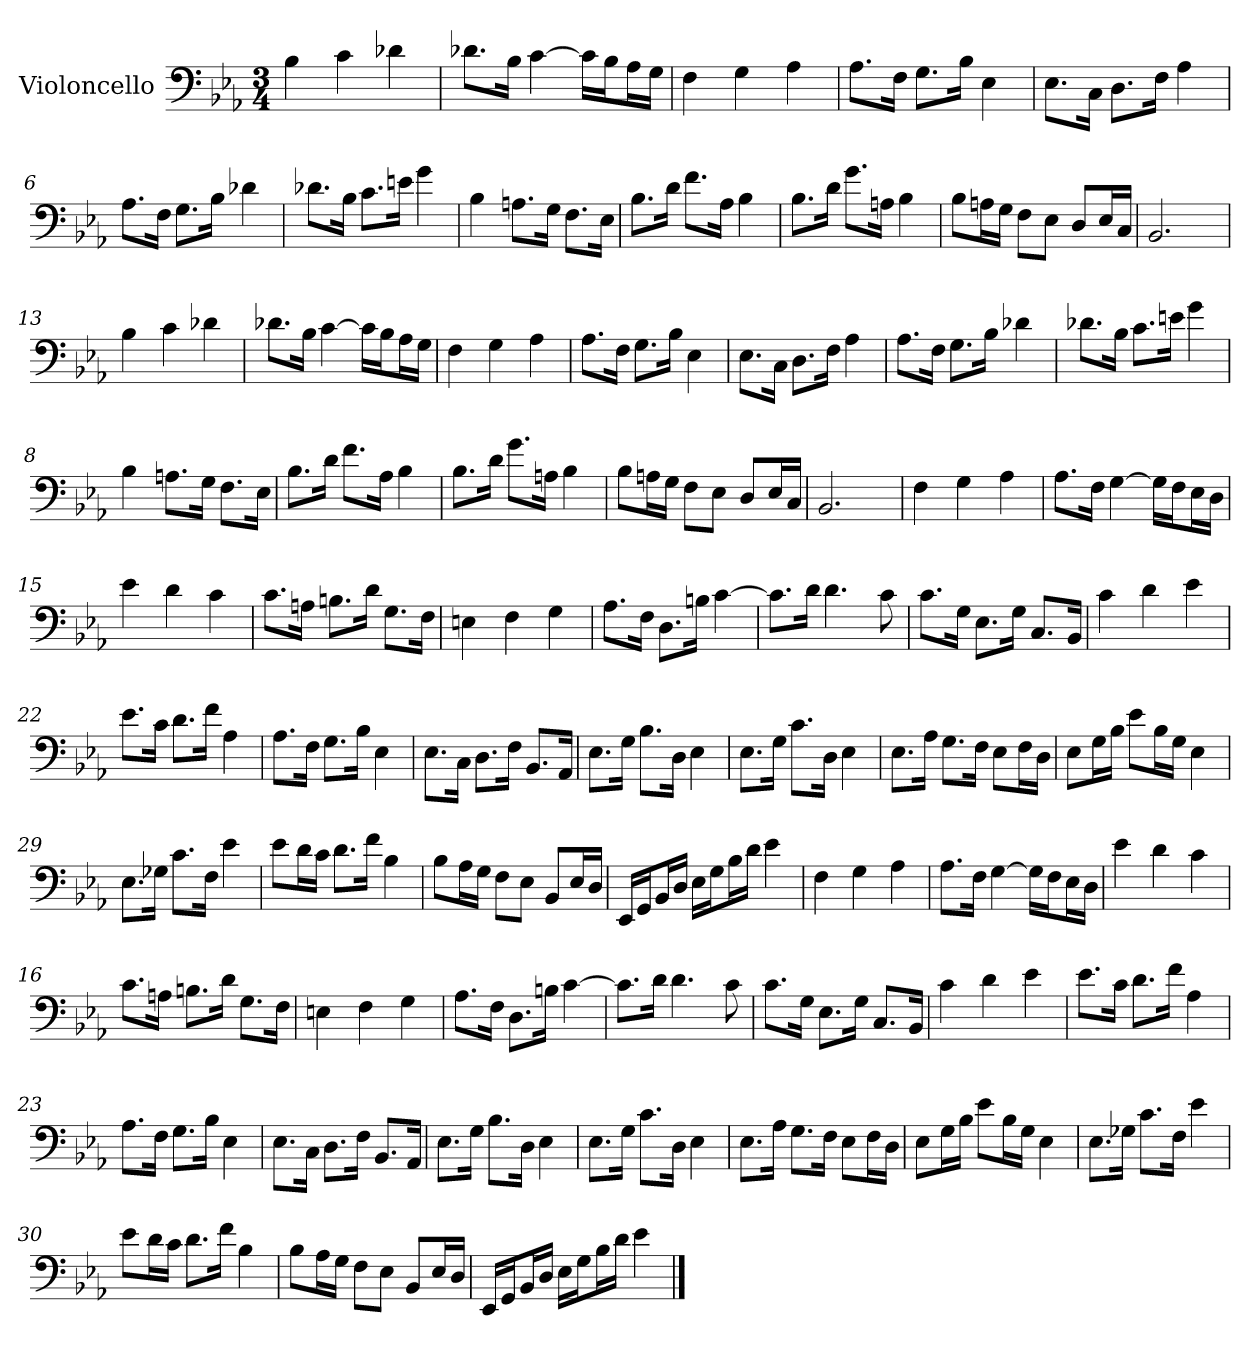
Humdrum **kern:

**kern
*part1
*staff1
*I"Violoncello
*I'Vc
*clefF4
*k[b-e-a-]
*E-:
*M3/4
*MM104
=1
4B-
4c
4d-X
=2
8.d-X\L
16B-\Jk
[4c
16c\LL]
16B-\J
16A-\L
16G\JJ
=3
4F
4G
4A-
=4
8.A-\L
16F\Jk
8.G\L
16B-\Jk
4E-
=5
8.E-\L
16C\Jk
8.D\L
16F\Jk
4A-
=6
8.A-\L
16F\Jk
8.G\L
16B-\Jk
4d-X
=7
8.d-X\L
16B-\Jk
8.c\L
16en\Jk
4g
=8
4B-
8.An\L
16G\Jk
8.F\L
16E-\Jk
=9
8.B-\L
16d\Jk
8.f\L
16A-\Jk
4B-
=10
8.B-\L
16d\Jk
8.g\L
16An\Jk
4B-
=11
8B-\L
16An\L
16G\JJ
8F\L
8E-\J
8D/L
16E-/L
16C/JJ
=12
2.BB-
=13
4B-
4c
4d-X
=2
8.d-X\L
16B-\Jk
[4c
16c\LL]
16B-\J
16A-\L
16G\JJ
=3
4F
4G
4A-
=4
8.A-\L
16F\Jk
8.G\L
16B-\Jk
4E-
=5
8.E-\L
16C\Jk
8.D\L
16F\Jk
4A-
=6
8.A-\L
16F\Jk
8.G\L
16B-\Jk
4d-X
=7
8.d-X\L
16B-\Jk
8.c\L
16en\Jk
4g
=8
4B-
8.An\L
16G\Jk
8.F\L
16E-\Jk
=9
8.B-\L
16d\Jk
8.f\L
16A-\Jk
4B-
=10
8.B-\L
16d\Jk
8.g\L
16An\Jk
4B-
=11
8B-\L
16An\L
16G\JJ
8F\L
8E-\J
8D/L
16E-/L
16C/JJ
=12
2.BB-
=13
4F
4G
4A-
=14
8.A-\L
16F\Jk
[4G
16G\LL]
16F\J
16E-\L
16D\JJ
=15
4e-
4d
4c
=16
8.c\L
16An\Jk
8.Bn\L
16d\Jk
8.G\L
16F\Jk
=17
4En
4F
4G
=18
8.A-\L
16F\Jk
8.D\L
16Bn\Jk
[4c
=19
8.c\L]
16d\Jk
4.d
8c
=20
8.c\L
16G\Jk
8.E-\L
16G\Jk
8.C/L
16BB-/Jk
=21
4c
4d
4e-
=22
8.e-\L
16c\Jk
8.d\L
16f\Jk
4A-
=23
8.A-\L
16F\Jk
8.G\L
16B-\Jk
4E-
=24
8.E-\L
16C\Jk
8.D\L
16F\Jk
8.BB-/L
16AA-/Jk
=25
8.E-\L
16G\Jk
8.B-\L
16D\Jk
4E-
=26
8.E-\L
16G\Jk
8.c\L
16D\Jk
4E-
=27
8.E-\L
16A-\Jk
8.G\L
16F\Jk
8E-\L
16F\L
16D\JJ
=28
8E-\L
16G\L
16B-\JJ
8e-\L
16B-\L
16G\JJ
4E-
=29
8.E-\L
16G-X\Jk
8.c\L
16F\Jk
4e-
=30
8e-\L
16d\L
16c\JJ
8.d\L
16f\Jk
4B-
=31
8B-\L
16A-\L
16G\JJ
8F\L
8E-\J
8BB-/L
16E-/L
16D/JJ
=32
16EE-/LL
16GG/J
16BB-/L
16D/JJ
16E-\LL
16G\J
16B-\L
16d\JJ
4e-
=33
4F
4G
4A-
=14
8.A-\L
16F\Jk
[4G
16G\LL]
16F\J
16E-\L
16D\JJ
=15
4e-
4d
4c
=16
8.c\L
16An\Jk
8.Bn\L
16d\Jk
8.G\L
16F\Jk
=17
4En
4F
4G
=18
8.A-\L
16F\Jk
8.D\L
16Bn\Jk
[4c
=19
8.c\L]
16d\Jk
4.d
8c
=20
8.c\L
16G\Jk
8.E-\L
16G\Jk
8.C/L
16BB-/Jk
=21
4c
4d
4e-
=22
8.e-\L
16c\Jk
8.d\L
16f\Jk
4A-
=23
8.A-\L
16F\Jk
8.G\L
16B-\Jk
4E-
=24
8.E-\L
16C\Jk
8.D\L
16F\Jk
8.BB-/L
16AA-/Jk
=25
8.E-\L
16G\Jk
8.B-\L
16D\Jk
4E-
=26
8.E-\L
16G\Jk
8.c\L
16D\Jk
4E-
=27
8.E-\L
16A-\Jk
8.G\L
16F\Jk
8E-\L
16F\L
16D\JJ
=28
8E-\L
16G\L
16B-\JJ
8e-\L
16B-\L
16G\JJ
4E-
=29
8.E-\L
16G-X\Jk
8.c\L
16F\Jk
4e-
=30
8e-\L
16d\L
16c\JJ
8.d\L
16f\Jk
4B-
=31
8B-\L
16A-\L
16G\JJ
8F\L
8E-\J
8BB-/L
16E-/L
16D/JJ
=32
16EE-/LL
16GG/J
16BB-/L
16D/JJ
16E-\LL
16G\J
16B-\L
16d\JJ
4e-
==
*-
